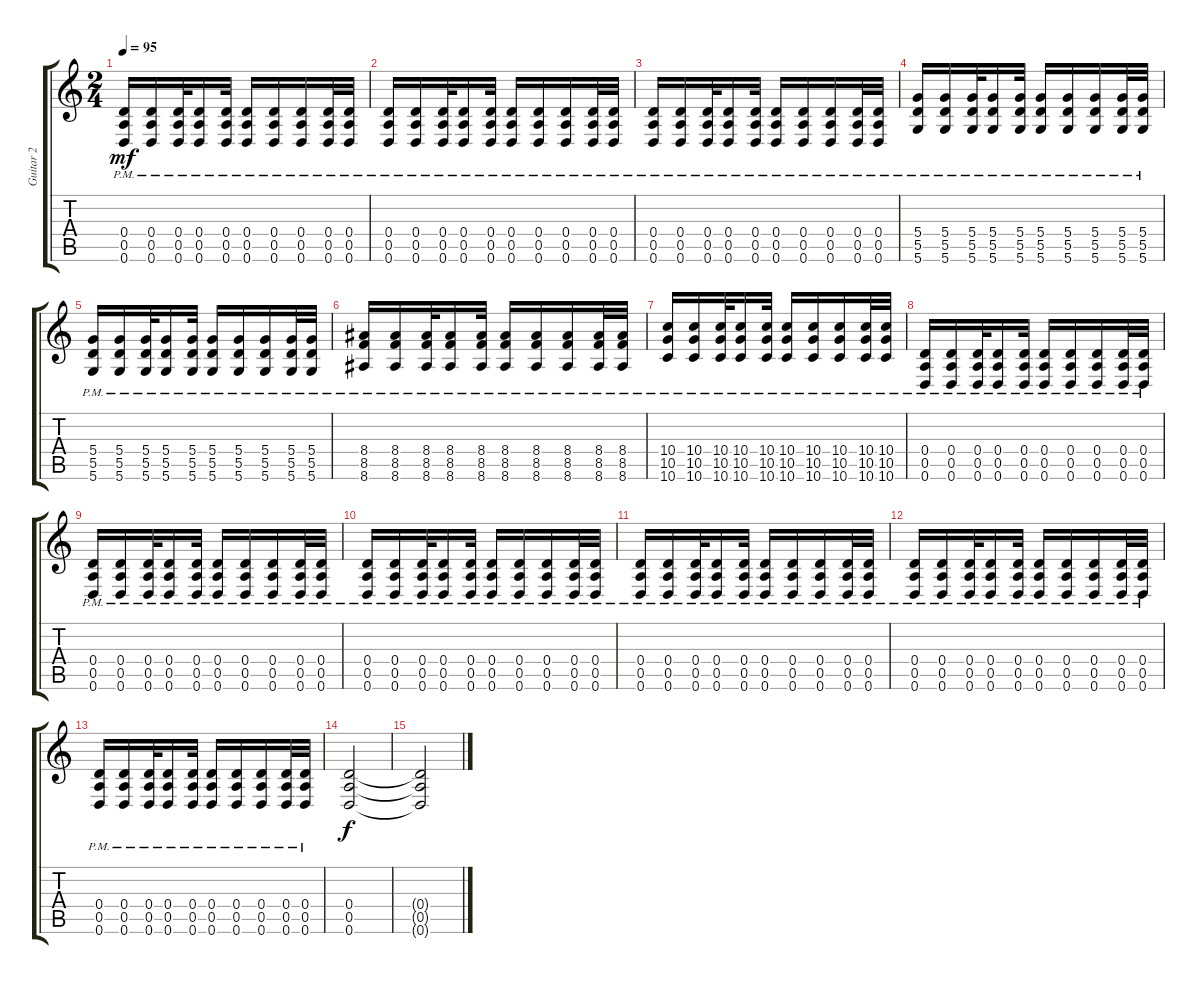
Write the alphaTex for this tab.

\track ("Guitar 2" "Guitar 2") {instrument distortionguitar}
\staff {score tabs}
\tuning (E4 B3 G3 D3 A2 D2) {hide}
\ts (2 4)
\tempo 95
\clef g2
\ks c
(0.4{pm} 0.5{pm} 0.6{pm}).16{dy mf} (0.4{pm} 0.5{pm} 0.6{pm}).16 (0.4{pm} 0.5{pm} 0.6{pm}).32 (0.4{pm} 0.5{pm} 0.6{pm}).16 (0.4{pm} 0.5{pm} 0.6{pm}).32 (0.4{pm} 0.5{pm} 0.6{pm}).16 (0.4{pm} 0.5{pm} 0.6{pm}).16 (0.4{pm} 0.5{pm} 0.6{pm}).16 (0.4{pm} 0.5{pm} 0.6{pm}).32 (0.4{pm} 0.5{pm} 0.6{pm}).32 |
(0.4{pm} 0.5{pm} 0.6{pm}).16 (0.4{pm} 0.5{pm} 0.6{pm}).16 (0.4{pm} 0.5{pm} 0.6{pm}).32 (0.4{pm} 0.5{pm} 0.6{pm}).16 (0.4{pm} 0.5{pm} 0.6{pm}).32 (0.4{pm} 0.5{pm} 0.6{pm}).16 (0.4{pm} 0.5{pm} 0.6{pm}).16 (0.4{pm} 0.5{pm} 0.6{pm}).16 (0.4{pm} 0.5{pm} 0.6{pm}).32 (0.4{pm} 0.5{pm} 0.6{pm}).32 |
(0.4{pm} 0.5{pm} 0.6{pm}).16 (0.4{pm} 0.5{pm} 0.6{pm}).16 (0.4{pm} 0.5{pm} 0.6{pm}).32 (0.4{pm} 0.5{pm} 0.6{pm}).16 (0.4{pm} 0.5{pm} 0.6{pm}).32 (0.4{pm} 0.5{pm} 0.6{pm}).16 (0.4{pm} 0.5{pm} 0.6{pm}).16 (0.4{pm} 0.5{pm} 0.6{pm}).16 (0.4{pm} 0.5{pm} 0.6{pm}).32 (0.4{pm} 0.5{pm} 0.6{pm}).32 |
(5.4{pm} 5.5{pm} 5.6{pm}).16 (5.4{pm} 5.5{pm} 5.6{pm}).16 (5.4{pm} 5.5{pm} 5.6{pm}).32 (5.4{pm} 5.5{pm} 5.6{pm}).16 (5.4{pm} 5.5{pm} 5.6{pm}).32 (5.4{pm} 5.5{pm} 5.6{pm}).16 (5.4{pm} 5.5{pm} 5.6{pm}).16 (5.4{pm} 5.5{pm} 5.6{pm}).16 (5.4{pm} 5.5{pm} 5.6{pm}).32 (5.4{pm} 5.5{pm} 5.6{pm}).32 |
(5.4{pm} 5.5{pm} 5.6{pm}).16 (5.4{pm} 5.5{pm} 5.6{pm}).16 (5.4{pm} 5.5{pm} 5.6{pm}).32 (5.4{pm} 5.5{pm} 5.6{pm}).16 (5.4{pm} 5.5{pm} 5.6{pm}).32 (5.4{pm} 5.5{pm} 5.6{pm}).16 (5.4{pm} 5.5{pm} 5.6{pm}).16 (5.4{pm} 5.5{pm} 5.6{pm}).16 (5.4{pm} 5.5{pm} 5.6{pm}).32 (5.4{pm} 5.5{pm} 5.6{pm}).32 |
(8.4{pm} 8.5{pm} 8.6{pm}).16 (8.4{pm} 8.5{pm} 8.6{pm}).16 (8.4{pm} 8.5{pm} 8.6{pm}).32 (8.4{pm} 8.5{pm} 8.6{pm}).16 (8.4{pm} 8.5{pm} 8.6{pm}).32 (8.4{pm} 8.5{pm} 8.6{pm}).16 (8.4{pm} 8.5{pm} 8.6{pm}).16 (8.4{pm} 8.5{pm} 8.6{pm}).16 (8.4{pm} 8.5{pm} 8.6{pm}).32 (8.4{pm} 8.5{pm} 8.6{pm}).32 |
(10.4{pm} 10.5{pm} 10.6{pm}).16 (10.4{pm} 10.5{pm} 10.6{pm}).16 (10.4{pm} 10.5{pm} 10.6{pm}).32 (10.4{pm} 10.5{pm} 10.6{pm}).16 (10.4{pm} 10.5{pm} 10.6{pm}).32 (10.4{pm} 10.5{pm} 10.6{pm}).16 (10.4{pm} 10.5{pm} 10.6{pm}).16 (10.4{pm} 10.5{pm} 10.6{pm}).16 (10.4{pm} 10.5{pm} 10.6{pm}).32 (10.4{pm} 10.5{pm} 10.6{pm}).32 |
(0.4{pm} 0.5{pm} 0.6{pm}).16 (0.4{pm} 0.5{pm} 0.6{pm}).16 (0.4{pm} 0.5{pm} 0.6{pm}).32 (0.4{pm} 0.5{pm} 0.6{pm}).16 (0.4{pm} 0.5{pm} 0.6{pm}).32 (0.4{pm} 0.5{pm} 0.6{pm}).16 (0.4{pm} 0.5{pm} 0.6{pm}).16 (0.4{pm} 0.5{pm} 0.6{pm}).16 (0.4{pm} 0.5{pm} 0.6{pm}).32 (0.4{pm} 0.5{pm} 0.6{pm}).32 |
(0.4{pm} 0.5{pm} 0.6{pm}).16 (0.4{pm} 0.5{pm} 0.6{pm}).16 (0.4{pm} 0.5{pm} 0.6{pm}).32 (0.4{pm} 0.5{pm} 0.6{pm}).16 (0.4{pm} 0.5{pm} 0.6{pm}).32 (0.4{pm} 0.5{pm} 0.6{pm}).16 (0.4{pm} 0.5{pm} 0.6{pm}).16 (0.4{pm} 0.5{pm} 0.6{pm}).16 (0.4{pm} 0.5{pm} 0.6{pm}).32 (0.4{pm} 0.5{pm} 0.6{pm}).32 |
(0.4{pm} 0.5{pm} 0.6{pm}).16 (0.4{pm} 0.5{pm} 0.6{pm}).16 (0.4{pm} 0.5{pm} 0.6{pm}).32 (0.4{pm} 0.5{pm} 0.6{pm}).16 (0.4{pm} 0.5{pm} 0.6{pm}).32 (0.4{pm} 0.5{pm} 0.6{pm}).16 (0.4{pm} 0.5{pm} 0.6{pm}).16 (0.4{pm} 0.5{pm} 0.6{pm}).16 (0.4{pm} 0.5{pm} 0.6{pm}).32 (0.4{pm} 0.5{pm} 0.6{pm}).32 |
(0.4{pm} 0.5{pm} 0.6{pm}).16 (0.4{pm} 0.5{pm} 0.6{pm}).16 (0.4{pm} 0.5{pm} 0.6{pm}).32 (0.4{pm} 0.5{pm} 0.6{pm}).16 (0.4{pm} 0.5{pm} 0.6{pm}).32 (0.4{pm} 0.5{pm} 0.6{pm}).16 (0.4{pm} 0.5{pm} 0.6{pm}).16 (0.4{pm} 0.5{pm} 0.6{pm}).16 (0.4{pm} 0.5{pm} 0.6{pm}).32 (0.4{pm} 0.5{pm} 0.6{pm}).32 |
(0.4{pm} 0.5{pm} 0.6{pm}).16 (0.4{pm} 0.5{pm} 0.6{pm}).16 (0.4{pm} 0.5{pm} 0.6{pm}).32 (0.4{pm} 0.5{pm} 0.6{pm}).16 (0.4{pm} 0.5{pm} 0.6{pm}).32 (0.4{pm} 0.5{pm} 0.6{pm}).16 (0.4{pm} 0.5{pm} 0.6{pm}).16 (0.4{pm} 0.5{pm} 0.6{pm}).16 (0.4{pm} 0.5{pm} 0.6{pm}).32 (0.4{pm} 0.5{pm} 0.6{pm}).32 |
(0.4{pm} 0.5{pm} 0.6{pm}).16 (0.4{pm} 0.5{pm} 0.6{pm}).16 (0.4{pm} 0.5{pm} 0.6{pm}).32 (0.4{pm} 0.5{pm} 0.6{pm}).16 (0.4{pm} 0.5{pm} 0.6{pm}).32 (0.4{pm} 0.5{pm} 0.6{pm}).16 (0.4{pm} 0.5{pm} 0.6{pm}).16 (0.4{pm} 0.5{pm} 0.6{pm}).16 (0.4{pm} 0.5{pm} 0.6{pm}).32 (0.4{pm} 0.5{pm} 0.6{pm}).32 |
(0.4 0.5 0.6).2{dy f} |
(0.4{t} 0.5{t} 0.6{t}).2
